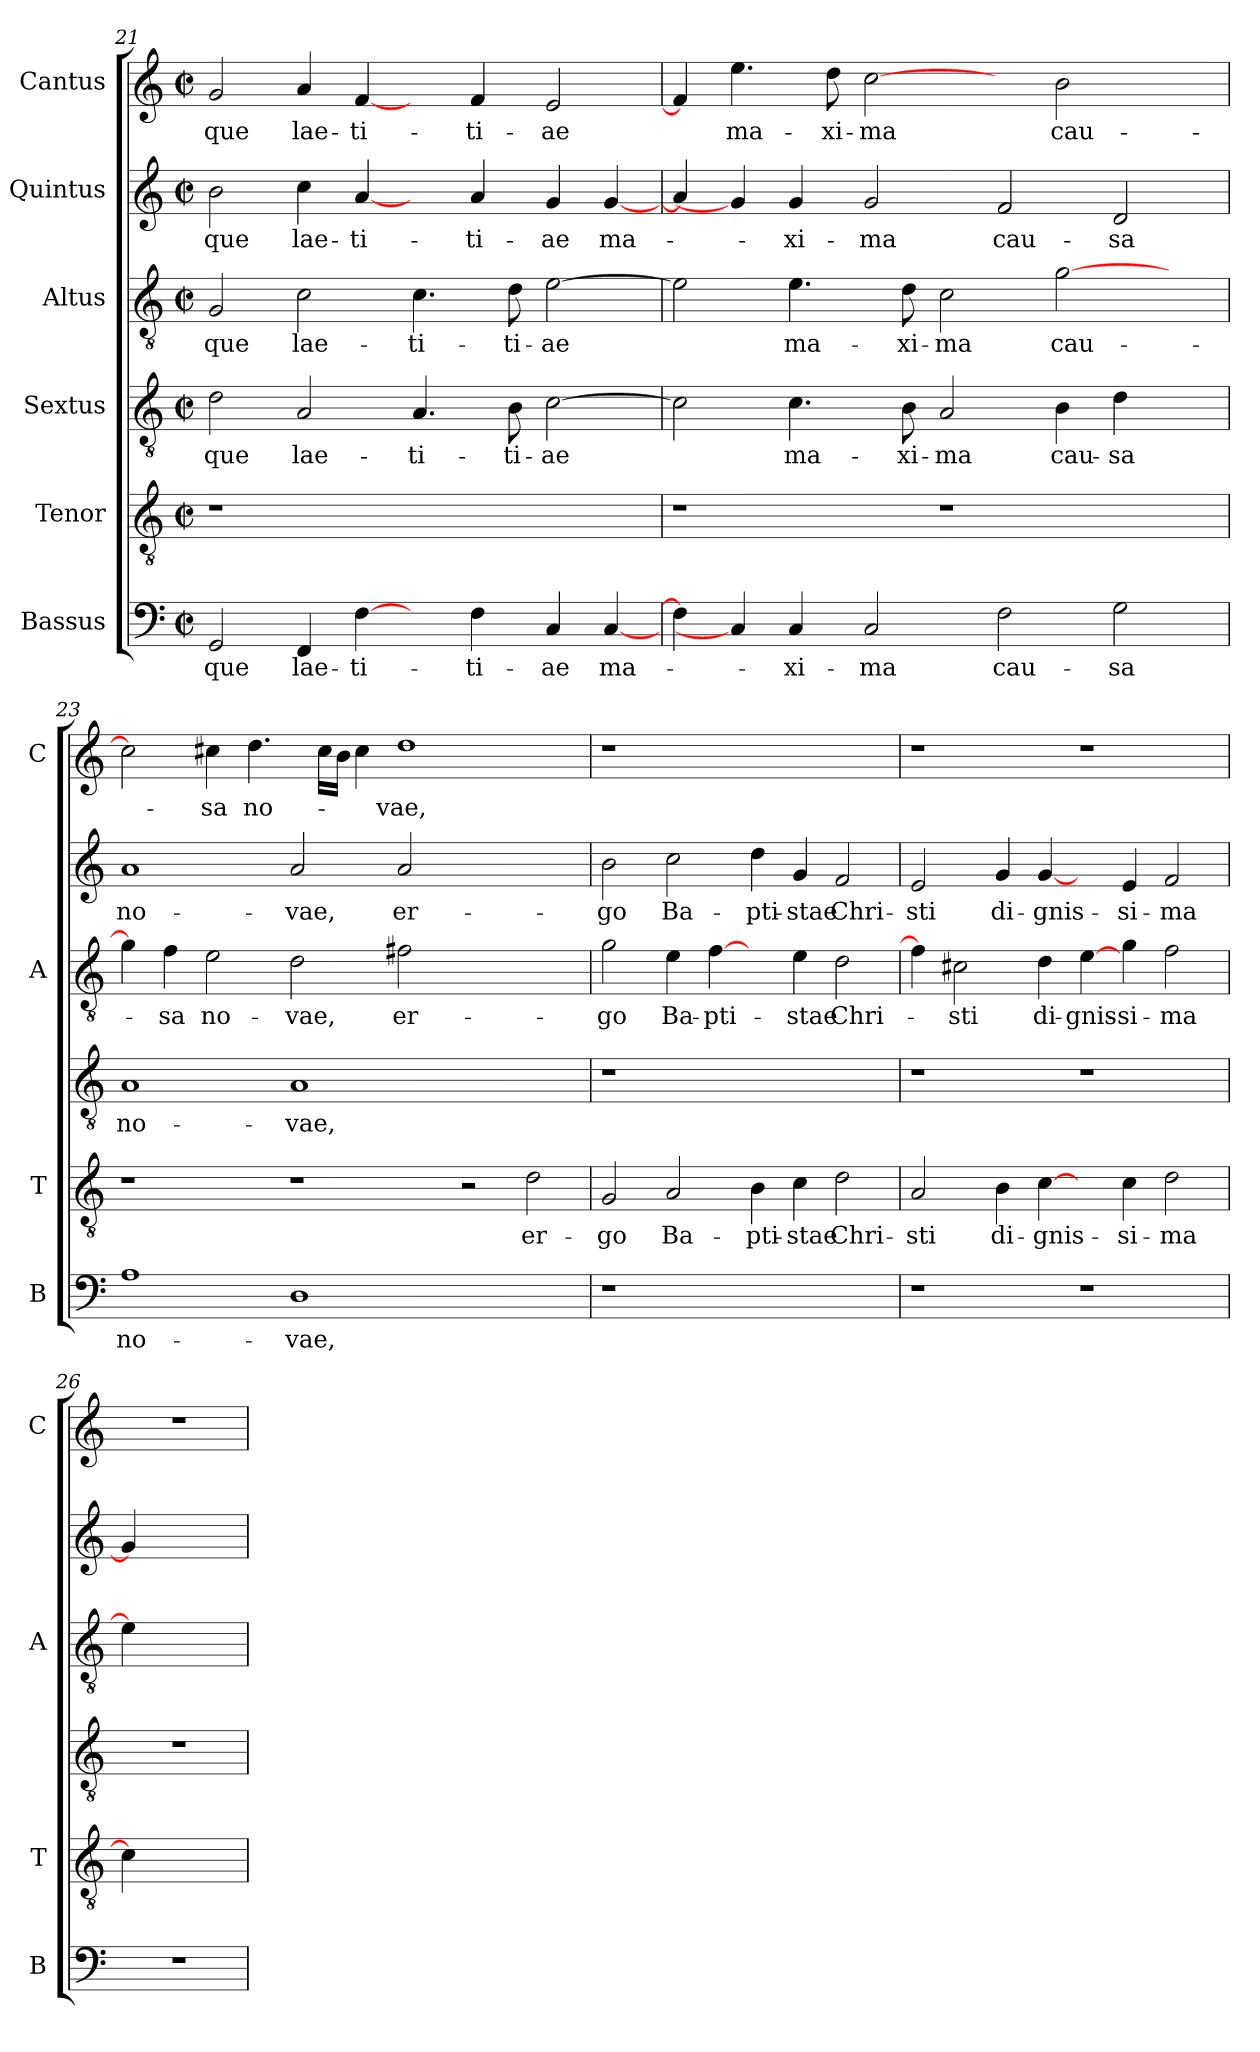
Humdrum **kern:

**kern	**text	**kern	**text	**kern	**text	**kern	**text	**kern	**text	**kern	**text
*part6	*part6	*part5	*part5	*part4	*part4	*part3	*part3	*part2	*part2	*part1	*part1
*staff6	*staff6	*staff5	*staff5	*staff4	*staff4	*staff3	*staff3	*staff2	*staff2	*staff1	*staff1
*I"Bassus	*	*I"Tenor	*	*I"Sextus	*	*I"Altus	*	*I"Quintus	*	*I"Cantus	*
*I'B	*	*I'T	*	*	*	*I'A	*	*	*	*I'C	*
*clefF4	*	*clefGv2	*	*clefGv2	*	*clefGv2	*	*clefG2	*	*clefG2	*
*k[]	*	*k[]	*	*k[]	*	*k[]	*	*k[]	*	*k[]	*
*C:	*	*C:	*	*C:	*	*C:	*	*C:	*	*C:	*
*M2/2	*	*M2/2	*	*M2/2	*	*M2/2	*	*M2/2	*	*M2/2	*
*met(c|)	*	*met(c|)	*	*met(c|)	*	*met(c|)	*	*met(c|)	*	*met(c|)	*
=21	=21	=21	=21	=21	=21	=21	=21	=21	=21	=21	=21
2GG/	-que	1r	.	2d\	-que	2G/	-que	2b\	-que	2g/	-que
4FF/	lae-	.	.	2A/	lae-	2c\	lae-	4cc\	lae-	4a/	lae-
[4F\	-ti-	.	.	.	.	.	.	[4a/	-ti-	[4f/	-ti-
4ryy	.	1ryy	.	4.A/	-ti-	4.c\	-ti-	4ryy	.	4ryy	.
4F\	-ti-	.	.	.	.	.	.	4a/	-ti-	4f/	-ti-
.	.	.	.	8B\	-ti-	8d\	-ti-	.	.	.	.
4C/	-ae	.	.	[2c\	-ae	[2e\	-ae	4g/	-ae	2e/	-ae
[4C/	ma-	.	.	.	.	.	.	[4g/	ma-	.	.
=22	=22	=22	=22	=22	=22	=22	=22	=22	=22	=22	=22
4F\]	.	1r	.	2c\]	.	2e\]	.	4a/]	.	4f/]	.
4C/]	.	.	.	.	.	.	.	4g/]	.	4.ee\	ma-
4C/	-xi-	.	.	4.c\	ma-	4.e\	ma-	4g/	-xi-	.	.
.	.	.	.	.	.	.	.	.	.	8dd\	-xi-
2C/	-ma	.	.	.	.	.	.	2g/	-ma	[2cc	-ma
.	.	.	.	8B\	-xi-	8d\	-xi-	.	.	.	.
.	.	1r	.	2A/	-ma	2c\	-ma	.	.	.	.
2F\	cau-	.	.	.	.	.	.	2f/	cau-	4ryy	.
.	.	.	.	4B\	cau-	[2g\	cau-	.	.	2b\	cau-
2G\	-sa	.	.	4d\	-sa	.	.	2d/	-sa	.	.
.	.	4ryy	.	4ryy	.	4ryy	.	.	.	4ryy	.
!!LO:LB:g=z
=23	=23	=23	=23	=23	=23	=23	=23	=23	=23	=23	=23
1A	no-	1r	.	1A	no-	4g\]	.	1a	no-	2cc]	.
.	.	.	.	.	.	4f\	-sa	.	.	.	.
.	.	.	.	.	.	2e\	no-	.	.	4cc#X\	-sa
.	.	.	.	.	.	.	.	.	.	4.dd\	no-
1D	-vae,	1r	.	1A	-vae,	2d\	-vae,	2a/	-vae,	.	.
.	.	.	.	.	.	.	.	.	.	16cc#\LL	.
.	.	.	.	.	.	.	.	.	.	16b\JJ	.
.	.	.	.	.	.	.	.	.	.	4cc#\	.
.	.	.	.	.	.	2f#X\	er-	2a/	er-	1dd	-vae,
1ryy	.	2r	.	1ryy	.	1ryy	.	1ryy	.	.	.
.	.	2d\	er-	.	.	.	.	.	.	2ryy	.
=24	=24	=24	=24	=24	=24	=24	=24	=24	=24	=24	=24
1r	.	2G/	-go	1r	.	2g\	-go	2b\	-go	1r	.
.	.	2A/	Ba-	.	.	4e\	Ba-	2cc\	Ba-	.	.
.	.	.	.	.	.	[4f\	-pti-	.	.	.	.
1ryy	.	4B\	-pti-	1ryy	.	4ryy	.	4dd\	-pti-	1ryy	.
.	.	4c\	-stae	.	.	4e\	-stae	4g/	-stae	.	.
.	.	2d\	Chri-	.	.	2d\	Chri-	2f/	Chri-	.	.
=25	=25	=25	=25	=25	=25	=25	=25	=25	=25	=25	=25
1r	.	2A/	-sti	1r	.	4f\]	.	2e/	-sti	1r	.
.	.	.	.	.	.	2c#X\	-sti	.	.	.	.
.	.	4B\	di-	.	.	.	.	4g/	di-	.	.
.	.	[4c\	-gnis-	.	.	4d\	di-	[4g/	-gnis-	.	.
1r	.	4ryy	.	1r	.	[4e\	-gnis-	4ryy	.	1r	.
.	.	4c\	-si-	.	.	4g\	-si-	4e/	-si-	.	.
.	.	2d\	-ma	.	.	2f\	-ma	2f/	-ma	.	.
=26	=26	=26	=26	=26	=26	=26	=26	=26	=26	=26	=26
1r	.	4c\]	.	1r	.	4e\]	.	4g/]	.	1r	.
.	.	2.ryy	.	.	.	2.ryy	.	2.ryy	.	.	.
=	=	=	=	=	=	=	=	=	=	=	=
*-	*-	*-	*-	*-	*-	*-	*-	*-	*-	*-	*-
